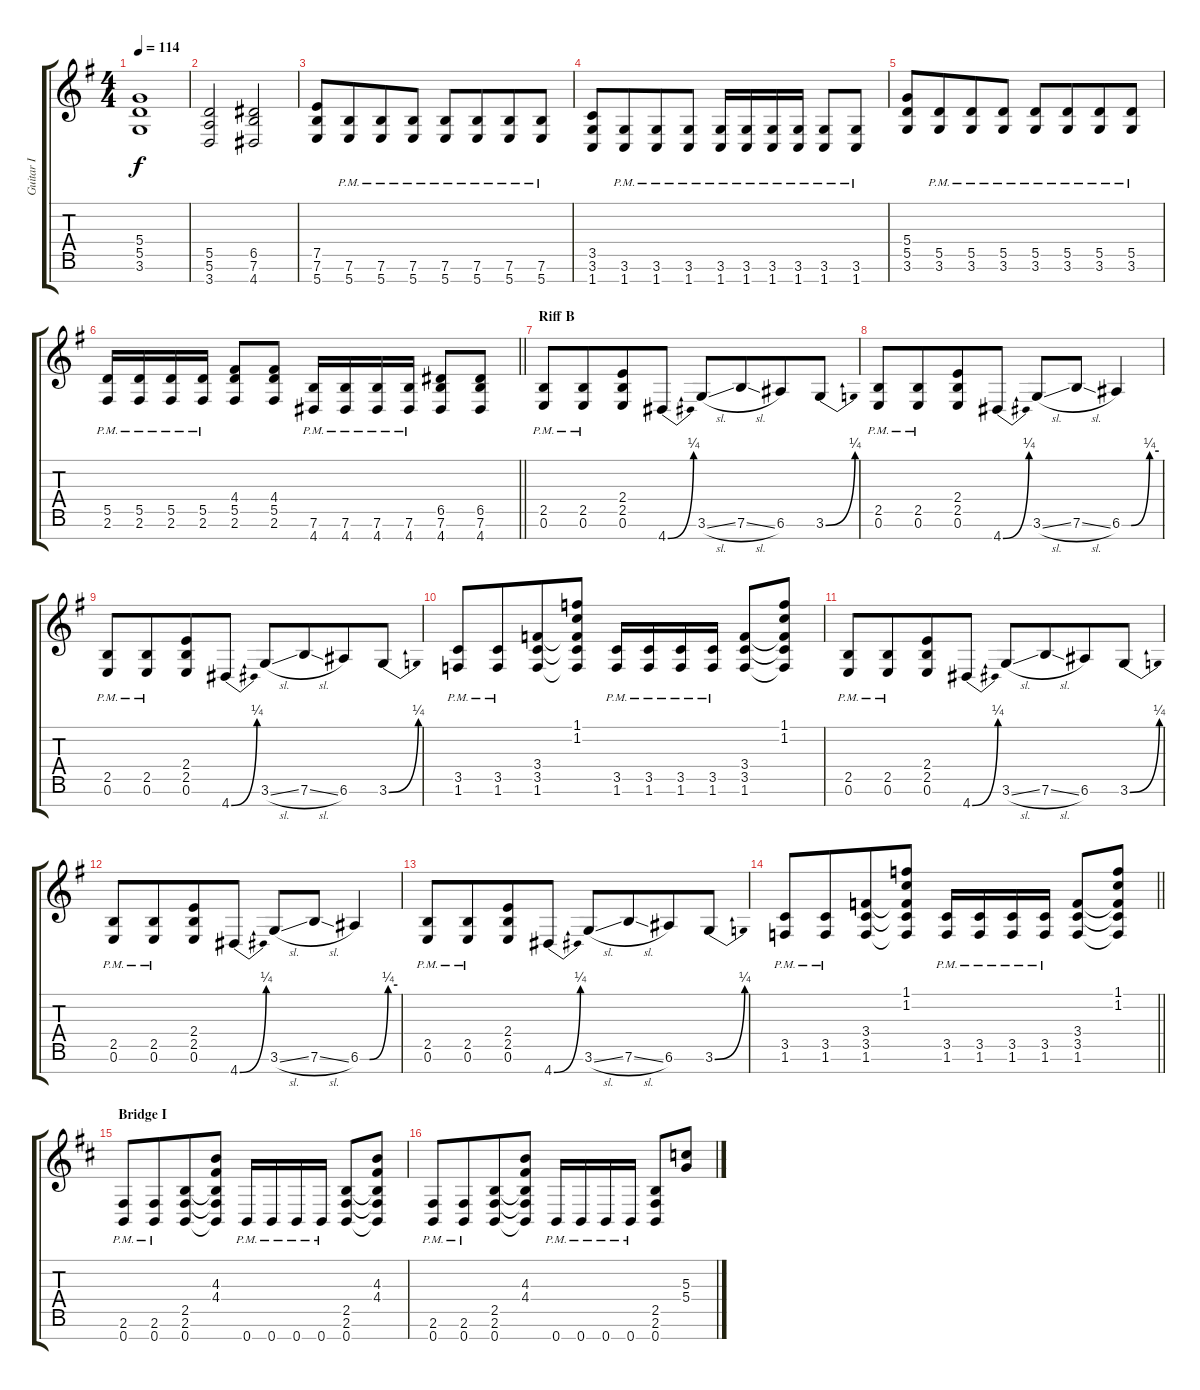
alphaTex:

\track ("Guitar I" "Guitar I") {instrument distortionguitar}
\staff {score tabs}
\tuning (E4 B3 G3 D3 A2 E2 B1) {hide}
\ts (4 4)
\tempo 114
\clef g2
\ks eminor
(5.4 5.5 3.6).1{dy f} |
(5.5 5.6 3.7).2 (6.5 7.6 4.7).2 |
(7.5 7.6 5.7).8 (7.6{pm} 5.7{pm}).8{beam merge} (7.6{pm} 5.7{pm}).8 (7.6{pm} 5.7{pm}).8 (7.6{pm} 5.7{pm}).8 (7.6{pm} 5.7{pm}).8{beam merge} (7.6{pm} 5.7{pm}).8 (7.6{pm} 5.7{pm}).8 |
(3.5 3.6 1.7).8 (3.6{pm} 1.7{pm}).8{beam merge} (3.6{pm} 1.7{pm}).8 (3.6{pm} 1.7{pm}).8 (3.6{pm} 1.7{pm}).16 (3.6{pm} 1.7{pm}).16 (3.6{pm} 1.7{pm}).16 (3.6{pm} 1.7{pm}).16 (3.6{pm} 1.7{pm}).8 (3.6{pm} 1.7{pm}).8 |
(5.4 5.5 3.6).8 (5.5{pm} 3.6{pm}).8{beam merge} (5.5{pm} 3.6{pm}).8 (5.5{pm} 3.6{pm}).8 (5.5{pm} 3.6{pm}).8 (5.5{pm} 3.6{pm}).8{beam merge} (5.5{pm} 3.6{pm}).8 (5.5{pm} 3.6{pm}).8 |
\barLineRight lightlight
(5.5{pm} 2.6{pm}).16 (5.5{pm} 2.6{pm}).16 (5.5{pm} 2.6{pm}).16 (5.5{pm} 2.6{pm}).16 (4.4 5.5 2.6).8 (4.4 5.5 2.6).8 (7.6{pm} 4.7{pm}).16 (7.6{pm} 4.7{pm}).16 (7.6{pm} 4.7{pm}).16 (7.6{pm} 4.7{pm}).16 (6.5 7.6 4.7).8 (6.5 7.6 4.7).8 |
\section ("" "Riff B")
(2.5{pm} 0.6{pm}).8 (2.5{pm} 0.6{pm}).8{beam merge} (2.4 2.5 0.6).8 4.7{be (bend 0 0 60 1)}.8 3.6{sl}.8 7.6{sl}.8{beam merge} 6.6.8 3.6{be (bend 0 0 60 1)}.8 |
(2.5{pm} 0.6{pm}).8 (2.5{pm} 0.6{pm}).8{beam merge} (2.4 2.5 0.6).8 4.7{be (bend 0 0 60 1)}.8 3.6{sl}.8 7.6{sl}.8 6.6{be (custom 0 0 15 0 45 1 60 1)}.4 |
(2.5{pm} 0.6{pm}).8 (2.5{pm} 0.6{pm}).8{beam merge} (2.4 2.5 0.6).8 4.7{be (bend 0 0 60 1)}.8 3.6{sl}.8 7.6{sl}.8{beam merge} 6.6.8 3.6{be (bend 0 0 60 1)}.8 |
(3.5{pm} 1.6{pm}).8 (3.5{pm} 1.6{pm}).8{beam merge} (3.4 3.5 1.6).8 (1.1 1.2 3.4{t} 3.5{t} 1.6{t}).8 (3.5{pm} 1.6{pm}).16 (3.5{pm} 1.6{pm}).16 (3.5{pm} 1.6{pm}).16 (3.5{pm} 1.6{pm}).16 (3.4 3.5 1.6).8 (1.1 1.2 3.4{t} 3.5{t} 1.6{t}).8 |
(2.5{pm} 0.6{pm}).8 (2.5{pm} 0.6{pm}).8{beam merge} (2.4 2.5 0.6).8 4.7{be (bend 0 0 60 1)}.8 3.6{sl}.8 7.6{sl}.8{beam merge} 6.6.8 3.6{be (bend 0 0 60 1)}.8 |
(2.5{pm} 0.6{pm}).8 (2.5{pm} 0.6{pm}).8{beam merge} (2.4 2.5 0.6).8 4.7{be (bend 0 0 60 1)}.8 3.6{sl}.8 7.6{sl}.8 6.6{be (custom 0 0 15 0 45 1 60 1)}.4 |
(2.5{pm} 0.6{pm}).8 (2.5{pm} 0.6{pm}).8{beam merge} (2.4 2.5 0.6).8 4.7{be (bend 0 0 60 1)}.8 3.6{sl}.8 7.6{sl}.8{beam merge} 6.6.8 3.6{be (bend 0 0 60 1)}.8 |
\barLineRight lightlight
(3.5{pm} 1.6{pm}).8 (3.5{pm} 1.6{pm}).8{beam merge} (3.4 3.5 1.6).8 (1.1 1.2 3.4{t} 3.5{t} 1.6{t}).8 (3.5{pm} 1.6{pm}).16 (3.5{pm} 1.6{pm}).16 (3.5{pm} 1.6{pm}).16 (3.5{pm} 1.6{pm}).16 (3.4 3.5 1.6).8 (1.1 1.2 3.4{t} 3.5{t} 1.6{t}).8 |
\section ("" "Bridge I")
\ks bminor
(2.6{pm} 0.7{pm}).8 (2.6{pm} 0.7{pm}).8{beam merge} (2.5 2.6 0.7).8 (4.3 4.4 2.5{t} 2.6{t} 0.7{t}).8 0.7{pm}.16 0.7{pm}.16 0.7{pm}.16 0.7{pm}.16 (2.5 2.6 0.7).8 (4.3 4.4 2.5{t} 2.6{t} 0.7{t}).8 |
(2.6{pm} 0.7{pm}).8 (2.6{pm} 0.7{pm}).8{beam merge} (2.5 2.6 0.7).8 (4.3 4.4 2.5{t} 2.6{t} 0.7{t}).8 0.7{pm}.16 0.7{pm}.16 0.7{pm}.16 0.7{pm}.16 (2.5 2.6 0.7).8 (5.3 5.4).8
